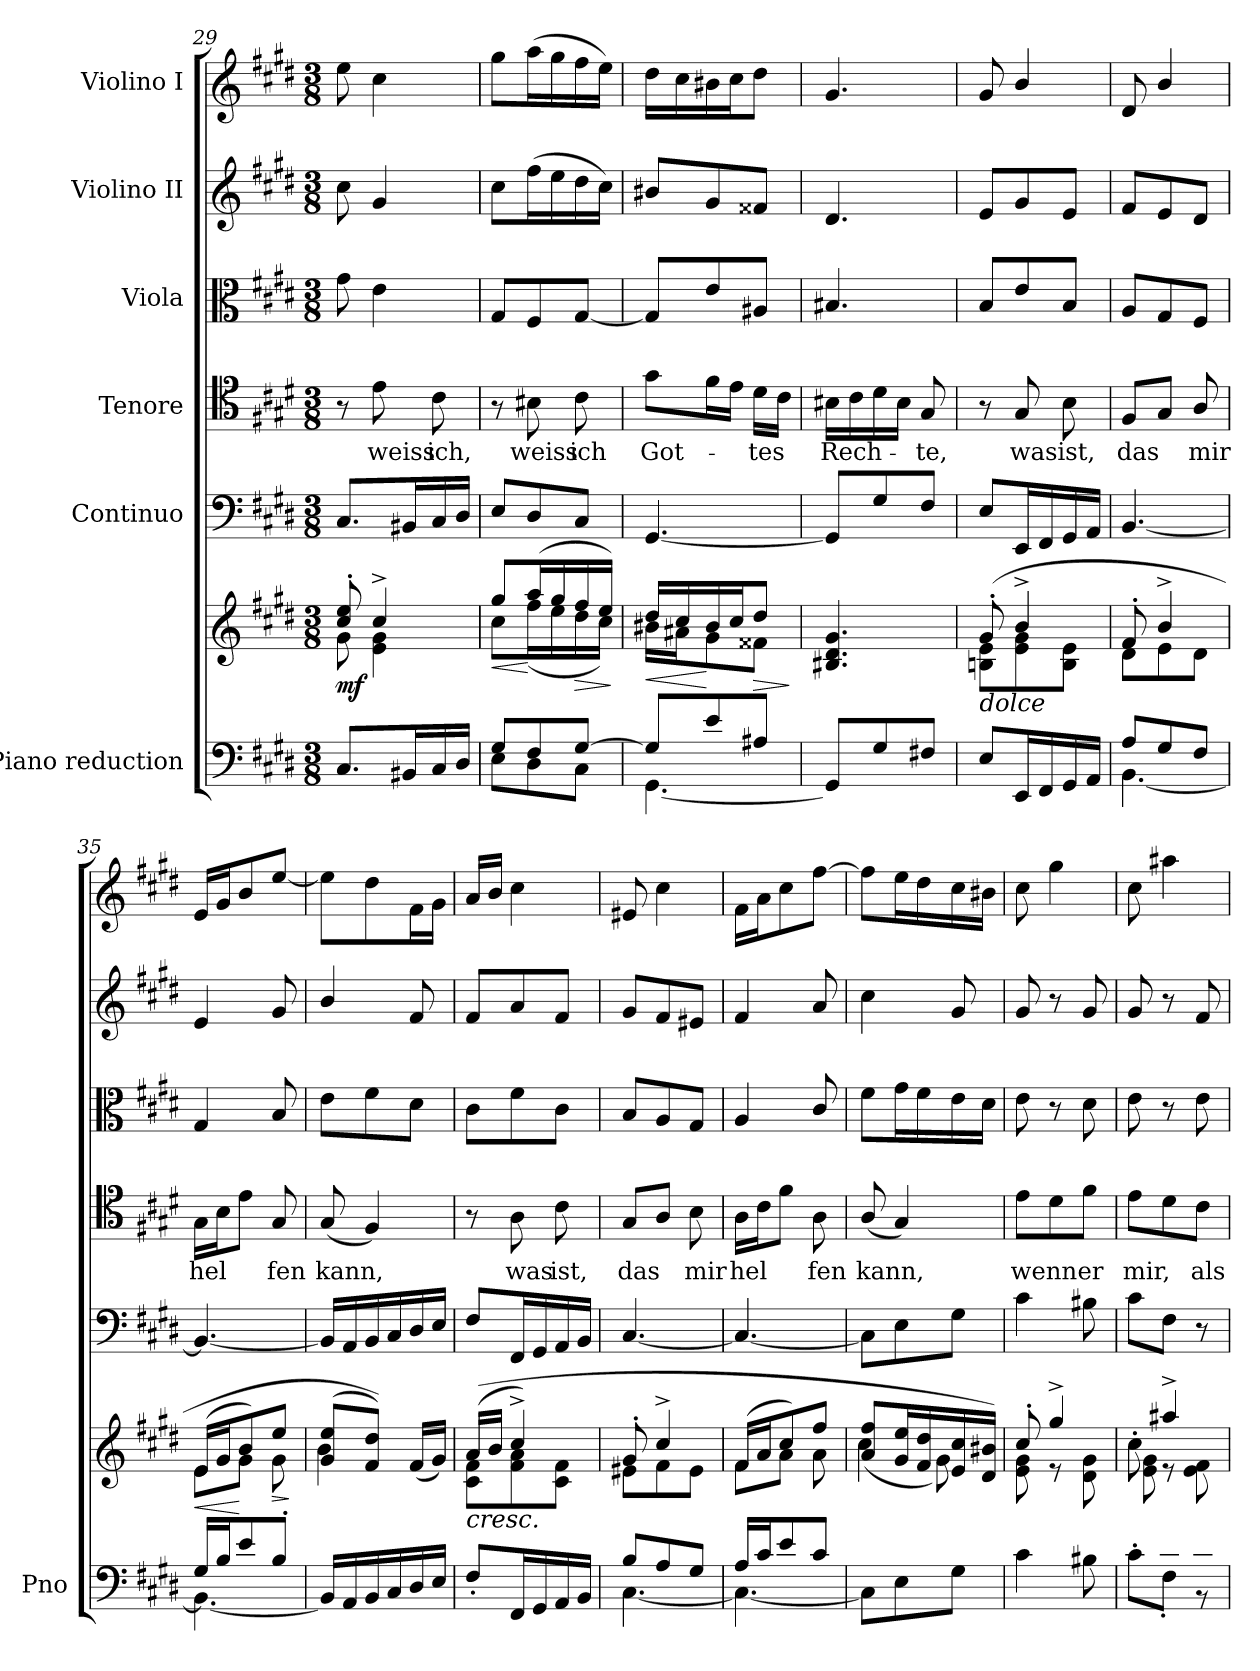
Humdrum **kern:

**kern	**kern	**dynam	**kern	**kern	**text	**kern	**kern	**kern
*part6	*part6	*part6	*part5	*part4	*part4	*part3	*part2	*part1
*staff7	*staff6	*staff6/7	*staff5	*staff4	*staff4	*staff3	*staff2	*staff1
*I"Piano reduction	*	*	*I"Continuo	*I"Tenore	*	*I"Viola	*I"Violino II	*I"Violino I
*I'Pno	*	*	*	*	*	*	*	*
*clefF4	*clefG2	*	*clefF4	*clefC4	*	*clefC3	*clefG2	*clefG2
*k[f#c#g#d#]	*k[f#c#g#d#]	*	*k[f#c#g#d#]	*k[f#c#g#d#]	*	*k[f#c#g#d#]	*k[f#c#g#d#]	*k[f#c#g#d#]
*M3/8	*M3/8	*	*M3/8	*M3/8	*	*M3/8	*M3/8	*M3/8
=29	=29	=29	=29	=29	=29	=29	=29	=29
*	*^	*	*	*	*	*	*	*
!	!	!	!LO:DY:b	!	!	!	!	!	!
8.C#/L	8cc#/' 8ee/'	8g#\	mf	8.C#/L	8r	.	8g#\	8cc#\	8ee\
!	!	!	!	!	!	!LO:LY:b	!	!	!
.	4cc#^/	4e\ 4g#\	.	.	8e\	weiss	4e\	4g#/	4cc#\
16BB#X/L	.	.	.	16BB#X/L	.	.	.	.	.
!	!	!	!	!	!	!LO:LY:b	!	!	!
16C#/	.	.	.	16C#/	8c#\	ich,	.	.	.
16D#/JJ	.	.	.	16D#/JJ	.	.	.	.	.
=30	=30	=30	=30	=30	=30	=30	=30	=30	=30
*^	*	*	*	*	*	*	*	*	*
!	!	!	!	!LO:HP:b	!	!	!	!	!	!
8G#/L	8E\L	8gg#/L	8cc#\L	<	8E/L	8r	.	8G#/L	8cc#\L	8gg#\L
!	!	!	!	!	!	!	!LO:LY:b	!	!	!
8F#/	8D#\	(16aa/L	(16ff#\L	[	8D#/	8B#X\	weiss	8F#/	(16ff#\L	(16aa\L
.	.	16gg#/	16ee\	.	.	.	.	.	16ee\	16gg#\
!	!	!	!	!LO:HP:b	!	!	!LO:LY:b	!	!	!
[8G#/J	8C#\J	16ff#/	16dd#\	>	8C#/J	8c#\	ich	[8G#/J	16dd#\	16ff#\
.	.	16ee/JJ)	16cc#\JJ)	.	.	.	.	.	16cc#\JJ)	16ee\JJ)
*v	*v	*	*	*	*	*	*	*	*	*
*	*v	*v	*	*	*	*	*	*	*
.	.	]	.	.	.	.	.	.
=31	=31	=31	=31	=31	=31	=31	=31	=31
*^	*	*	*	*	*	*	*	*
!	!	!	!LO:HP:b	!	!	!LO:LY:b	!	!	!
*	*	*^	*	*	*	*	*	*	*
8G#/L]	[4.GG#\	16dd#/LL	16b#X\LL	<	[4.GG#/	8g#\L	Got-	8G#/L]	8b#X/L	16dd#\LL
.	.	16cc#/	16a#X\J	.	.	.	.	.	.	16cc#\
8e/	.	16b#/	8g#\	[	.	16f#\L	.	8e/	8g#/	16b#X\
.	.	16cc#/J	.	.	.	16e\JJ	.	.	.	16cc#\J
!	!	!	!	!LO:HP:b	!	!	!LO:LY:b	!	!	!
8A#X/J	.	8dd#/J	8f##X\J	>	.	16d#\LL	-tes	8A#X/J	8f##X/J	8dd#\J
.	.	.	.	.	.	16c#\JJ	.	.	.	.
*v	*v	*	*	*	*	*	*	*	*	*
*	*v	*v	*	*	*	*	*	*	*
.	.	]	.	.	.	.	.	.
=32	=32	=32	=32	=32	=32	=32	=32	=32
!	!	!	!	!	!LO:LY:b	!	!	!
8GG#/L]	4.B#X/ 4.d#/ 4.g#/	.	8GG#/L]	16B#X\LL	Rech-	4.B#X/	4.d#/	4.g#/
.	.	.	.	16c#\	.	.	.	.
8G#/	.	.	8G#/	16d#\	.	.	.	.
.	.	.	.	16B#\JJ	.	.	.	.
!	!	!	!	!	!LO:LY:b	!	!	!
8F#X/J	.	.	8F#/J	8G#/	-te,	.	.	.
!!LO:LB:g=z
=33	=33	=33	=33	=33	=33	=33	=33	=33
*	*^	*	*	*	*	*	*	*
!	!LO:TX:b:i:t=dolce	!	!	!	!	!	!	!	!
8E/L	(8g#'/	8Bn\ 8e\L	.	8E/L	8r	.	8B/L	8e/L	8g#/
!	!	!	!	!	!	!LO:LY:b	!	!	!
16EE/L	4b^/	8e\ 8g#\	.	16EE/L	8G#/	was	8e/	8g#/	4b/
16FF#/	.	.	.	16FF#/	.	.	.	.	.
!	!	!	!	!	!	!LO:LY:b	!	!	!
16GG#/	.	8B\ 8e\J	.	16GG#/	8B\	ist,	8B/J	8e/J	.
16AA/JJ	.	.	.	16AA/JJ	.	.	.	.	.
=34	=34	=34	=34	=34	=34	=34	=34	=34	=34
*^	*	*	*	*	*	*	*	*	*
!	!	!	!	!	!	!	!LO:LY:b	!	!	!
8A/L	[4.BB\	8f#'/	8d#\L	.	[4.BB/	8F#/L	das	8A/L	8f#/L	8d#/
8G#/	.	4b^/	8e\	.	.	8G#/J	.	8G#/	8e/	4b/
!	!	!	!	!	!	!	!LO:LY:b	!	!	!
8F#/J	.	.	8d#\J	.	.	8A/	mir	8F#/J	8d#/J	.
=35	=35	=35	=35	=35	=35	=35	=35	=35	=35	=35
!	!	!	!	!LO:HP:b	!	!	!LO:LY:b	!	!	!
16G#/LL	4.BB\_	(16e/LL	8e\L	<	4.BB/_	16G#\LL	hel	4G#/	4e/	16e/LL
16B/J	.	16g#/J	.	.	.	16B\J	.	.	.	16g#/J
8e/	.	8b/)	8g#\J	[	.	8e\J	.	.	.	8b/
!	!	!	!	!LO:HP:b	!	!	!LO:LY:b	!	!	!
8B'/J	.	8ee/J	8g#\	>	.	8G#/	fen	8B/	8g#/	[8ee/J
*v	*v	*	*	*	*	*	*	*	*	*
*	*v	*v	*	*	*	*	*	*	*
.	.	]	.	.	.	.	.	.
=36	=36	=36	=36	=36	=36	=36	=36	=36
*	*^	*	*	*	*	*	*	*
!	!	!	!	!	!	!LO:LY:b	!	!	!
16BB/LL]	(<8g#/ 8ee/L	4b\	.	16BB/LL]	(8G#/	kann,	8e\L	4b/	8ee\L]
16AA/	.	.	.	16AA/	.	.	.	.	.
16BB/	8f#/ 8dd#/J))	.	.	16BB/	4F#/)	.	8f#\	.	8dd#\
16C#/	.	.	.	16C#/	.	.	.	.	.
16D#/	(<16f#/LL	8ryy	.	16D#/	.	.	8d#\J	8f#/	16f#\L
16E/JJ	16g#/JJ)	.	.	16E/JJ	.	.	.	.	16g#\JJ
=37	=37	=37	=37	=37	=37	=37	=37	=37	=37
!	!LO:TX:b:i:t=cresc.	!	!	!	!	!	!	!	!
8F#'/L	((16a/LL	8c#\ 8f#\L	.	8F#/L	8r	.	8c#\L	8f#/L	16a/LL
.	16b/JJ	.	.	.	.	.	.	.	16b/JJ
!	!	!	!	!	!	!LO:LY:b	!	!	!
16FF#/L	4cc#^/)	8f#\ 8a\	.	16FF#/L	8A\	was	8f#\	8a/	4cc#\
16GG#/	.	.	.	16GG#/	.	.	.	.	.
!	!	!	!	!	!	!LO:LY:b	!	!	!
16AA/	.	8c#\ 8f#\J	.	16AA/	8c#\	ist,	8c#\J	8f#/J	.
16BB/JJ	.	.	.	16BB/JJ	.	.	.	.	.
=38	=38	=38	=38	=38	=38	=38	=38	=38	=38
*^	*	*	*	*	*	*	*	*	*
!	!	!	!	!	!	!	!LO:LY:b	!	!	!
8B/L	[4.C#\	8g#'/	8e#X\L	.	[4.C#/	8G#/L	das	8B/L	8g#/L	8e#X/
8A/	.	4cc#^/	8f#\	.	.	8A/J	.	8A/	8f#/	4cc#\
!	!	!	!	!	!	!	!LO:LY:b	!	!	!
8G#/J	.	.	8e#\J	.	.	8B\	mir	8G#/J	8e#X/J	.
=39	=39	=39	=39	=39	=39	=39	=39	=39	=39	=39
!	!	!	!	!	!	!	!LO:LY:b	!	!	!
16A/LL	4.C#\_	(16f#/LL	8f#\L	.	4.C#/_	16A\LL	hel	4A/	4f#/	16f#\LL
16c#/J	.	16a/J	.	.	.	16c#\J	.	.	.	16a\J
8e/	.	8cc#/)	8a\J	.	.	8f#\J	.	.	.	8cc#\
!	!	!	!	!	!	!	!LO:LY:b	!	!	!
8c#/J	.	8ff#/J	8a\	.	.	8A\	fen	8c#/	8a/	[8ff#\J
*v	*v	*	*	*	*	*	*	*	*	*
=40	=40	=40	=40	=40	=40	=40	=40	=40	=40
!	!	!	!	!	!	!LO:LY:b	!	!	!
8C#\L]	8a/ 8ff#/L	(4cc#\	.	8C#\L]	(8A/	kann,	8f#\L	4cc#\	8ff#\L]
8E\	16g#/ 16ee/L	.	.	8E\	4G#/)	.	16g#\L	.	16ee\L
.	16f#/ 16dd#/	.	.	.	.	.	16f#\	.	16dd#\
8G#\J	16e/ 16cc#/	8g#\)	.	8G#\J	.	.	16e\	8g#/	16cc#\
.	16d#/ 16b#X/JJ)	.	.	.	.	.	16d#\JJ	.	16b#X\JJ
=41	=41	=41	=41	=41	=41	=41	=41	=41	=41
!	!	!	!	!	!	!LO:LY:b	!	!	!
4c#\	8cc#'/	8e\ 8g#\	.	4c#\	8e\L	wenn	8e\	8g#/	8cc#\
.	4gg#^/	8r	.	.	8d#\	.	8r	8r	4gg#\
!	!	!	!	!	!	!LO:LY:b	!	!	!
8B#X\	.	8d#\ 8g#\	.	8B#X\	8f#\J	er	8d#\	8g#/	.
=42	=42	=42	=42	=42	=42	=42	=42	=42	=42
*^	*	*^	*	*	*	*	*	*	*
!	!	!	!	!	!	!	!	!LO:LY:b	!	!	!
8ryy	8c#'\L	8cc#'\	8ryy	8e\ 8g#\L	.	8c#\L	8e\L	mir,	8e\	8g#/	8cc#\
8d#/	8F#'\J	4aa#X^/	8r	4ryy	.	8F#\J	8d#\	.	8r	8r	4aa#X\
!	!	!	!	!	!	!	!	!LO:LY:b	!	!	!
8c#/J	8r	.	8e\ 8f#\	.	.	8r	8c#\J	als	8e\	8f#/	.
*v	*v	*	*	*	*	*	*	*	*	*	*
*	*v	*v	*v	*	*	*	*	*	*	*
=	=	=	=	=	=	=	=	=
*-	*-	*-	*-	*-	*-	*-	*-	*-
